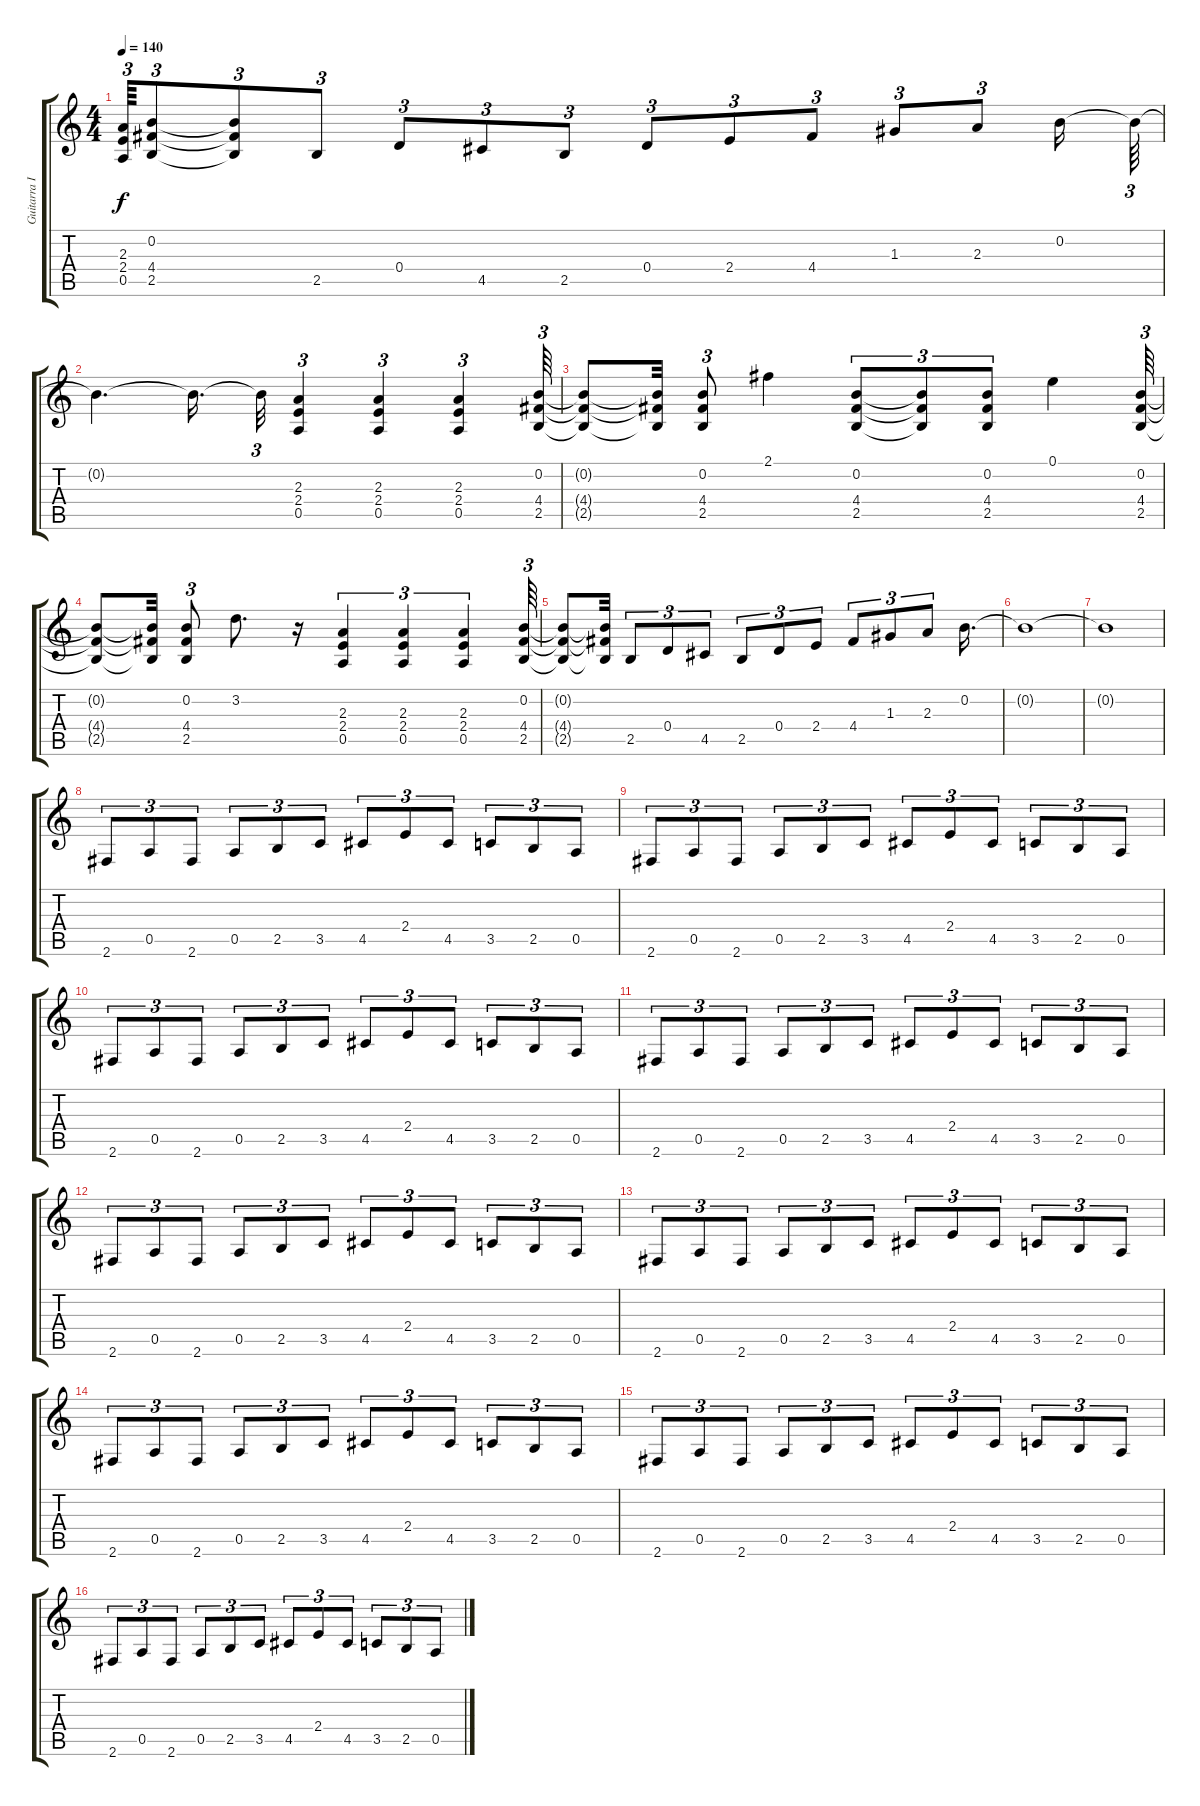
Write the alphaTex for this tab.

\track ("Guitarra I" "Guitarra I") {instrument distortionguitar}
\staff {score tabs}
\tuning (E4 B3 G3 D3 A2 E2) {hide}
\ts (4 4)
\tempo 140
\clef g2
\ks c
(2.3{t} 2.4{t} 0.5{t}).64{tu (3 2) dy f} (0.2 4.4 2.5).8{tu (3 2)} (0.2{t} 4.4{t} 2.5{t}).8{tu (3 2)} 2.5.8{tu (3 2)} 0.4.8{tu (3 2)} 4.5.8{tu (3 2)} 2.5.8{tu (3 2)} 0.4.8{tu (3 2)} 2.4.8{tu (3 2)} 4.4.8{tu (3 2)} 1.3.8{tu (3 2)} 2.3.8{tu (3 2)} 0.2.16 0.2{t}.64{tu (3 2)} |
0.2{t}.4{d} 0.2{t}.16{d} 0.2{t}.32{tu (3 2)} (2.3 2.4 0.5).4{tu (3 2)} (2.3 2.4 0.5).4{tu (3 2)} (2.3 2.4 0.5).4{tu (3 2)} (0.2 4.4 2.5).64{tu (3 2)} |
(0.2{t} 4.4{t} 2.5{t}).8 (0.2{t} 4.4{t} 2.5{t}).32 (0.2 4.4 2.5).8{tu (3 2)} 2.1.4 (0.2 4.4 2.5).8{tu (3 2)} (0.2{t} 4.4{t} 2.5{t}).8{tu (3 2)} (0.2 4.4 2.5).8{tu (3 2)} 0.1.4 (0.2 4.4 2.5).64{tu (3 2)} |
(0.2{t} 4.4{t} 2.5{t}).8 (0.2{t} 4.4{t} 2.5{t}).32 (0.2 4.4 2.5).8{tu (3 2)} 3.2.8{d} r.16 (2.3 2.4 0.5).4{tu (3 2)} (2.3 2.4 0.5).4{tu (3 2)} (2.3 2.4 0.5).4{tu (3 2)} (0.2 4.4 2.5).64{tu (3 2)} |
(0.2{t} 4.4{t} 2.5{t}).8 (0.2{t} 4.4{t} 2.5{t}).32 2.5.8{tu (3 2)} 0.4.8{tu (3 2)} 4.5.8{tu (3 2)} 2.5.8{tu (3 2)} 0.4.8{tu (3 2)} 2.4.8{tu (3 2)} 4.4.8{tu (3 2)} 1.3.8{tu (3 2)} 2.3.8{tu (3 2)} 0.2.16{d} |
0.2{t}.1 |
0.2{t}.1 |
2.6.8{tu (3 2)} 0.5.8{tu (3 2)} 2.6.8{tu (3 2)} 0.5.8{tu (3 2)} 2.5.8{tu (3 2)} 3.5.8{tu (3 2)} 4.5.8{tu (3 2)} 2.4.8{tu (3 2)} 4.5.8{tu (3 2)} 3.5.8{tu (3 2)} 2.5.8{tu (3 2)} 0.5.8{tu (3 2)} |
2.6.8{tu (3 2)} 0.5.8{tu (3 2)} 2.6.8{tu (3 2)} 0.5.8{tu (3 2)} 2.5.8{tu (3 2)} 3.5.8{tu (3 2)} 4.5.8{tu (3 2)} 2.4.8{tu (3 2)} 4.5.8{tu (3 2)} 3.5.8{tu (3 2)} 2.5.8{tu (3 2)} 0.5.8{tu (3 2)} |
2.6.8{tu (3 2)} 0.5.8{tu (3 2)} 2.6.8{tu (3 2)} 0.5.8{tu (3 2)} 2.5.8{tu (3 2)} 3.5.8{tu (3 2)} 4.5.8{tu (3 2)} 2.4.8{tu (3 2)} 4.5.8{tu (3 2)} 3.5.8{tu (3 2)} 2.5.8{tu (3 2)} 0.5.8{tu (3 2)} |
2.6.8{tu (3 2)} 0.5.8{tu (3 2)} 2.6.8{tu (3 2)} 0.5.8{tu (3 2)} 2.5.8{tu (3 2)} 3.5.8{tu (3 2)} 4.5.8{tu (3 2)} 2.4.8{tu (3 2)} 4.5.8{tu (3 2)} 3.5.8{tu (3 2)} 2.5.8{tu (3 2)} 0.5.8{tu (3 2)} |
2.6.8{tu (3 2)} 0.5.8{tu (3 2)} 2.6.8{tu (3 2)} 0.5.8{tu (3 2)} 2.5.8{tu (3 2)} 3.5.8{tu (3 2)} 4.5.8{tu (3 2)} 2.4.8{tu (3 2)} 4.5.8{tu (3 2)} 3.5.8{tu (3 2)} 2.5.8{tu (3 2)} 0.5.8{tu (3 2)} |
2.6.8{tu (3 2)} 0.5.8{tu (3 2)} 2.6.8{tu (3 2)} 0.5.8{tu (3 2)} 2.5.8{tu (3 2)} 3.5.8{tu (3 2)} 4.5.8{tu (3 2)} 2.4.8{tu (3 2)} 4.5.8{tu (3 2)} 3.5.8{tu (3 2)} 2.5.8{tu (3 2)} 0.5.8{tu (3 2)} |
2.6.8{tu (3 2)} 0.5.8{tu (3 2)} 2.6.8{tu (3 2)} 0.5.8{tu (3 2)} 2.5.8{tu (3 2)} 3.5.8{tu (3 2)} 4.5.8{tu (3 2)} 2.4.8{tu (3 2)} 4.5.8{tu (3 2)} 3.5.8{tu (3 2)} 2.5.8{tu (3 2)} 0.5.8{tu (3 2)} |
2.6.8{tu (3 2)} 0.5.8{tu (3 2)} 2.6.8{tu (3 2)} 0.5.8{tu (3 2)} 2.5.8{tu (3 2)} 3.5.8{tu (3 2)} 4.5.8{tu (3 2)} 2.4.8{tu (3 2)} 4.5.8{tu (3 2)} 3.5.8{tu (3 2)} 2.5.8{tu (3 2)} 0.5.8{tu (3 2)} |
2.6.8{tu (3 2)} 0.5.8{tu (3 2)} 2.6.8{tu (3 2)} 0.5.8{tu (3 2)} 2.5.8{tu (3 2)} 3.5.8{tu (3 2)} 4.5.8{tu (3 2)} 2.4.8{tu (3 2)} 4.5.8{tu (3 2)} 3.5.8{tu (3 2)} 2.5.8{tu (3 2)} 0.5.8{tu (3 2)}
